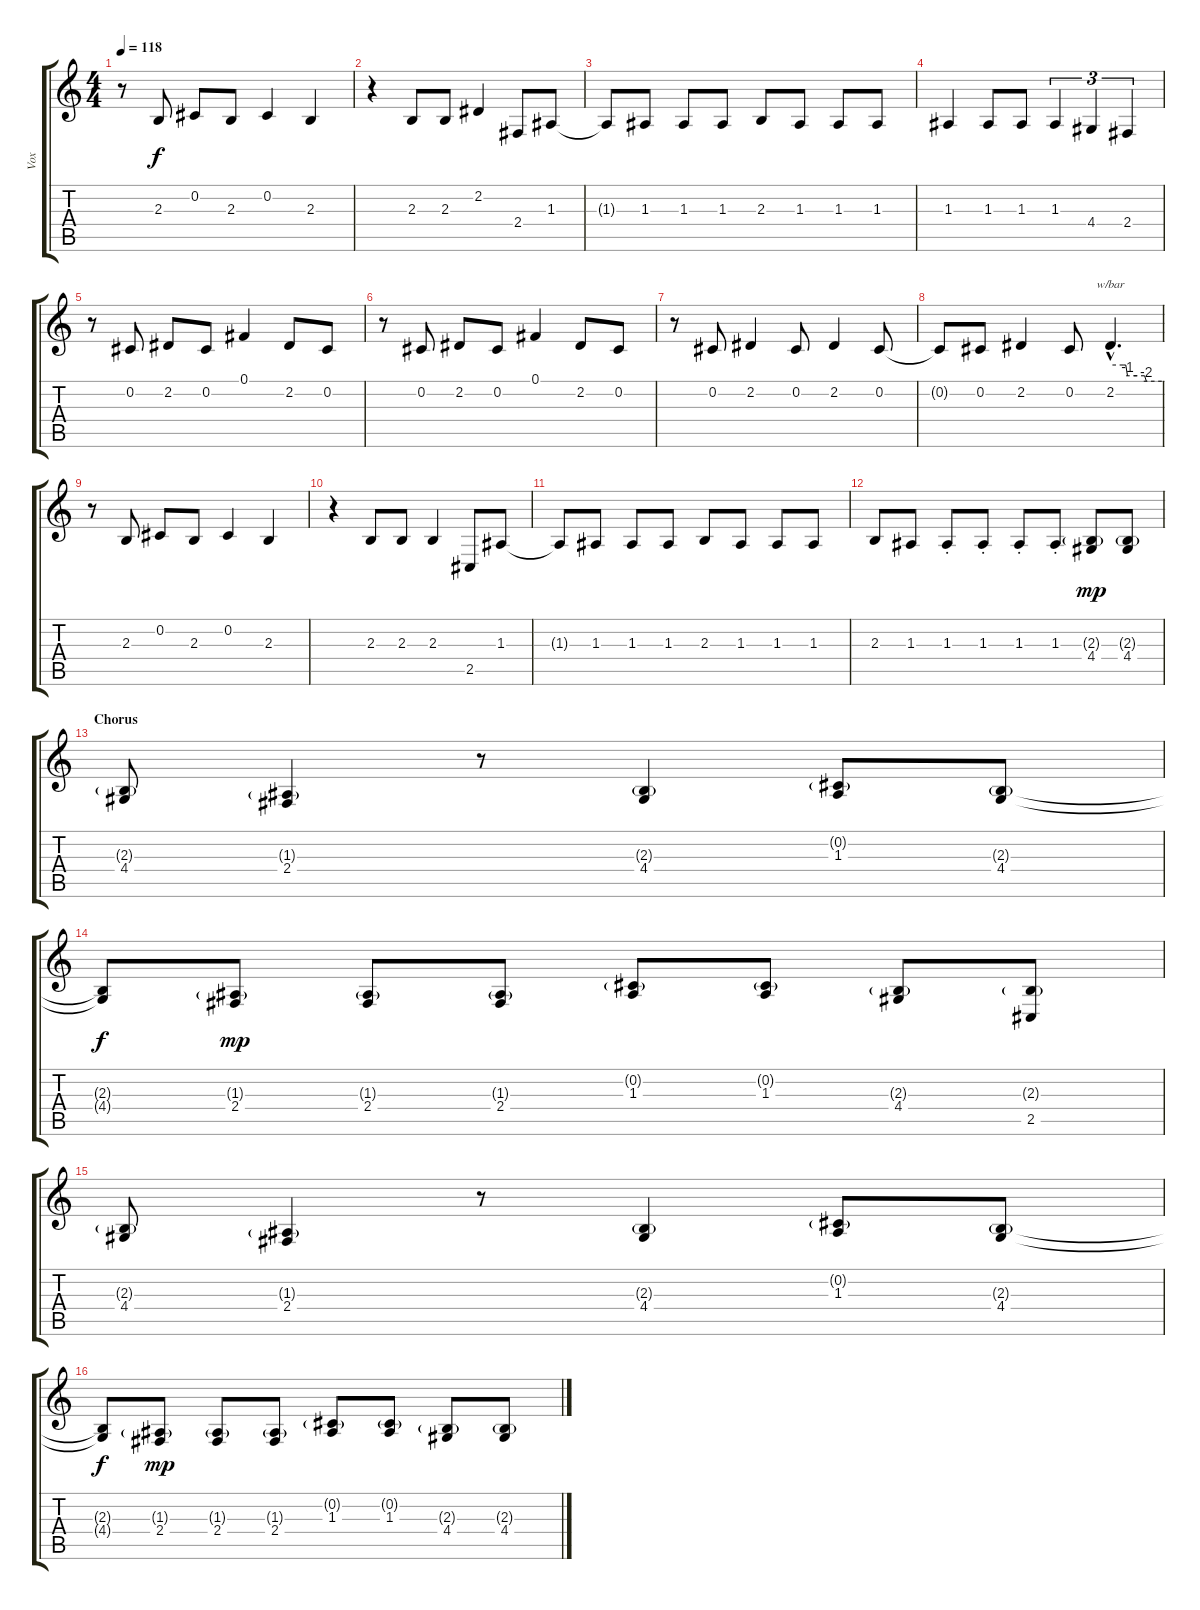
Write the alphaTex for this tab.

\track ("Vox" "Vox") {instrument sopranosax}
\staff {score tabs}
\tuning (Gb4 Db4 A3 E3 B2 Gb2) {hide}
\ts (4 4)
\tempo 118
\clef g2
\ks c
r.8{dy f} 2.3.8 0.2.8 2.3.8 0.2.4 2.3.4 |
r.4 2.3.8 2.3.8 2.2.4 2.4.8 1.3.8 |
1.3{t}.8 1.3.8 1.3.8 1.3.8 2.3.8 1.3.8 1.3.8 1.3.8 |
1.3.4 1.3.8 1.3.8 1.3.4{tu (3 2)} 4.4.4{tu (3 2)} 2.4.4{tu (3 2)} |
r.8 0.2.8 2.2.8 0.2.8 0.1.4 2.2.8 0.2.8 |
r.8 0.2.8 2.2.8 0.2.8 0.1.4 2.2.8 0.2.8 |
r.8 0.2.8 2.2.4 0.2.8 2.2.4 0.2.8 |
0.2{t}.8 0.2.8 2.2.4 0.2.8 2.2{hac}.4{d tbe (custom default 0 0 15 0 18 0 20 -4 31 -4 40 -4 42 -8 60 -8)} |
r.8 2.3.8 0.2.8 2.3.8 0.2.4 2.3.4 |
r.4 2.3.8 2.3.8 2.3.4 2.5.8 1.3.8 |
1.3{t}.8 1.3.8 1.3.8 1.3.8 2.3.8 1.3.8 1.3.8 1.3.8 |
2.3.8 1.3.8 1.3{st}.8 1.3{st}.8 1.3{st}.8 1.3{st}.8 (2.3{g} 4.4).8{dy mp} (2.3{g} 4.4).8 |
\section ("" "Chorus")
(2.3{g} 4.4).8 (1.3{g} 2.4).4 r.8 (2.3{g} 4.4).4 (0.2{g} 1.3).8 (2.3{g} 4.4).8 |
(2.3{t} 4.4{t}).8{dy f} (1.3{g} 2.4).8{dy mp} (1.3{g} 2.4).8 (1.3{g} 2.4).8 (0.2{g} 1.3).8 (0.2{g} 1.3).8 (2.3{g} 4.4).8 (2.3{g} 2.5).8 |
(2.3{g} 4.4).8 (1.3{g} 2.4).4 r.8 (2.3{g} 4.4).4 (0.2{g} 1.3).8 (2.3{g} 4.4).8 |
(2.3{t} 4.4{t}).8{dy f} (1.3{g} 2.4).8{dy mp} (1.3{g} 2.4).8 (1.3{g} 2.4).8 (0.2{g} 1.3).8 (0.2{g} 1.3).8 (2.3{g} 4.4).8 (2.3{g} 4.4).8
